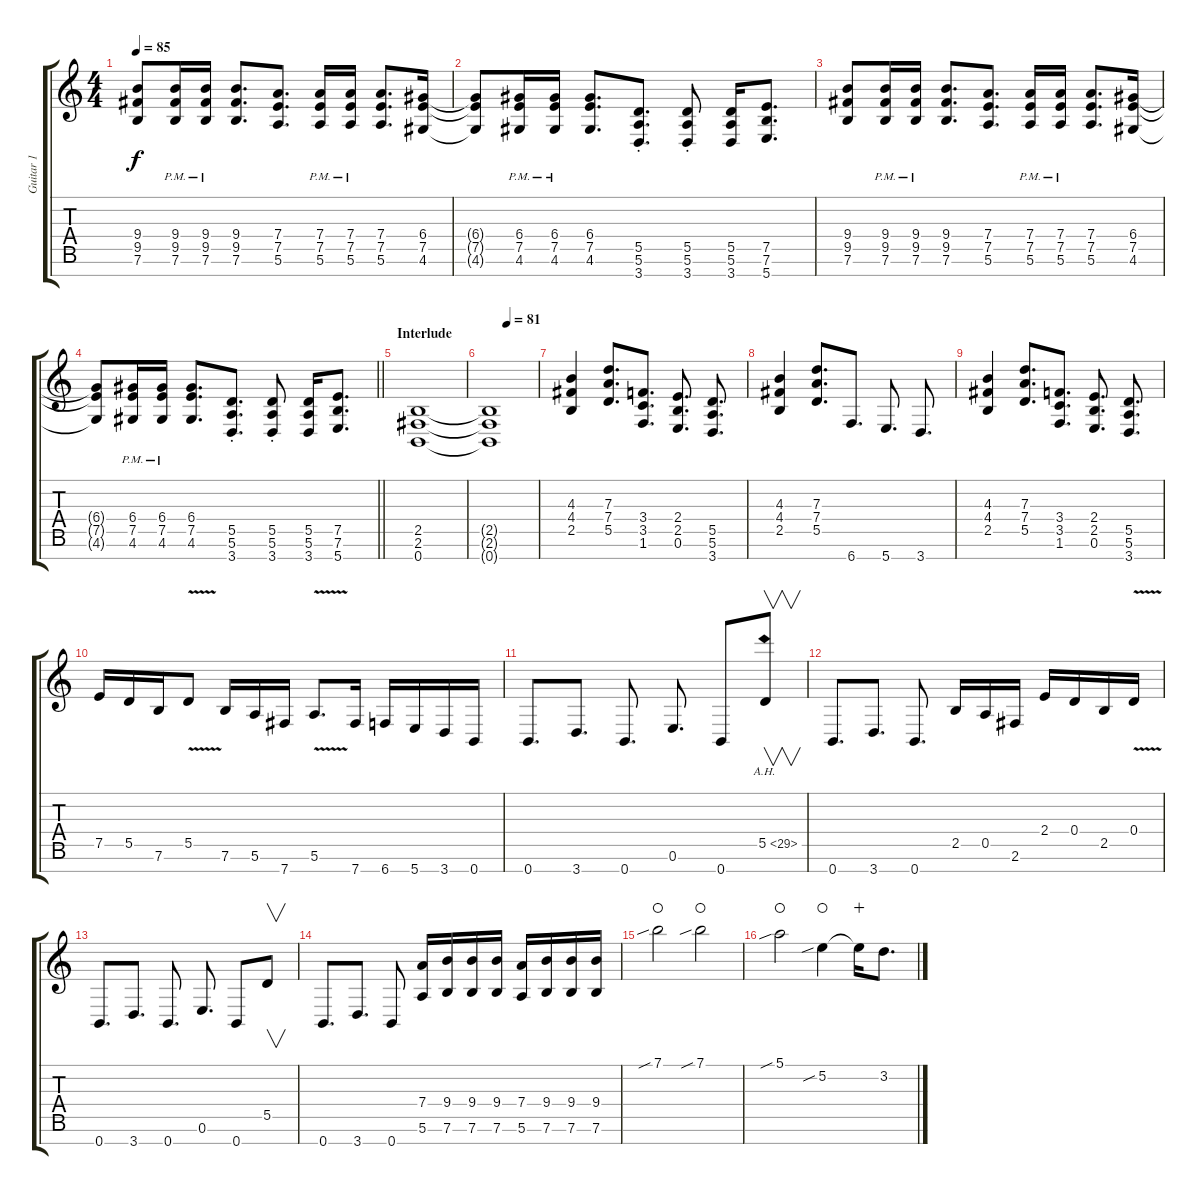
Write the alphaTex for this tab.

\track ("Guitar 1" "Guitar 1") {instrument overdrivenguitar}
\staff {score tabs}
\tuning (E4 B3 G3 D3 A2 E2 B1) {hide}
\ts (4 4)
\tempo 85
\clef g2
\ks c
(9.4 9.5 7.6).8{dy f volume 11} (9.4{pm} 9.5{pm} 7.6{pm}).16 (9.4{pm} 9.5{pm} 7.6{pm}).16 (9.4 9.5 7.6).8{d} (7.4 7.5 5.6).8{d} (7.4{pm} 7.5{pm} 5.6{pm}).16 (7.4{pm} 7.5{pm} 5.6{pm}).16 (7.4 7.5 5.6).8{d} (6.4 7.5 4.6).16 |
(6.4{t} 7.5{t} 4.6{t}).8 (6.4{pm} 7.5{pm} 4.6{pm}).16 (6.4{pm} 7.5{pm} 4.6{pm}).16 (6.4 7.5 4.6).8{d} (5.5{st} 5.6{st} 3.7{st}).8{d} (5.5{st} 5.6{st} 3.7{st}).8 (5.5 5.6 3.7).16 (7.5 7.6 5.7).8{d} |
(9.4 9.5 7.6).8 (9.4{pm} 9.5{pm} 7.6{pm}).16 (9.4{pm} 9.5{pm} 7.6{pm}).16 (9.4 9.5 7.6).8{d} (7.4 7.5 5.6).8{d} (7.4{pm} 7.5{pm} 5.6{pm}).16 (7.4{pm} 7.5{pm} 5.6{pm}).16 (7.4 7.5 5.6).8{d} (6.4 7.5 4.6).16 |
\barLineRight lightlight
(6.4{t} 7.5{t} 4.6{t}).8 (6.4{pm} 7.5{pm} 4.6{pm}).16 (6.4{pm} 7.5{pm} 4.6{pm}).16 (6.4 7.5 4.6).8{d} (5.5{st} 5.6{st} 3.7{st}).8{d} (5.5{st} 5.6{st} 3.7{st}).8 (5.5 5.6 3.7).16 (7.5 7.6 5.7).8{d} |
\section ("" "Interlude")
(2.5 2.6 0.7).1 |
\tempo (81 0.375)
(2.5{t} 2.6{t} 0.7{t}).1{volume 0} |
(4.3 4.4 2.5).4{volume 12} (7.3 7.4 5.5).8{d} (3.4 3.5 1.6).8{d} (2.4 2.5 0.6).8{d} (5.5 5.6 3.7).8{d} |
(4.3 4.4 2.5).4 (7.3 7.4 5.5).8{d} 6.7.8{d} 5.7.8{d} 3.7.8{d} |
(4.3 4.4 2.5).4 (7.3 7.4 5.5).8{d} (3.4 3.5 1.6).8{d} (2.4 2.5 0.6).8{d} (5.5 5.6 3.7).8{d} |
7.5.16{volume 13} 5.5.16 7.6.16 5.5{v}.8 7.6.16 5.6.16 7.7.16 5.6{v}.8{d} 7.7.16 6.7.16 5.7.16 3.7.16 0.7.16 |
0.7.8{d} 3.7.8{d} 0.7.8{d} 0.6.8{d} 0.7.8 5.5{ah 24}.8{v} |
0.7.8{d} 3.7.8{d} 0.7.8{d} 2.5.16 0.5.16 2.6.16 2.4.16 0.4.16 2.5.16 0.4{v}.16 |
0.7.8{d} 3.7.8{d} 0.7.8{d} 0.6.8{d} 0.7.8 5.5.8{v} |
0.7.8{d} 3.7.8{d} 0.7.8 (7.4 5.6).16 (9.4 7.6).16 (9.4 7.6).16 (9.4 7.6).16 (7.4 5.6).16 (9.4 7.6).16 (9.4 7.6).16 (9.4 7.6).16 |
7.1{sib}.2{waho} 7.1{sib}.2{waho} |
5.1{sib}.2{waho} 5.2{sib}.4{waho} 5.2{t}.16{wahc} 3.2.8{d}
